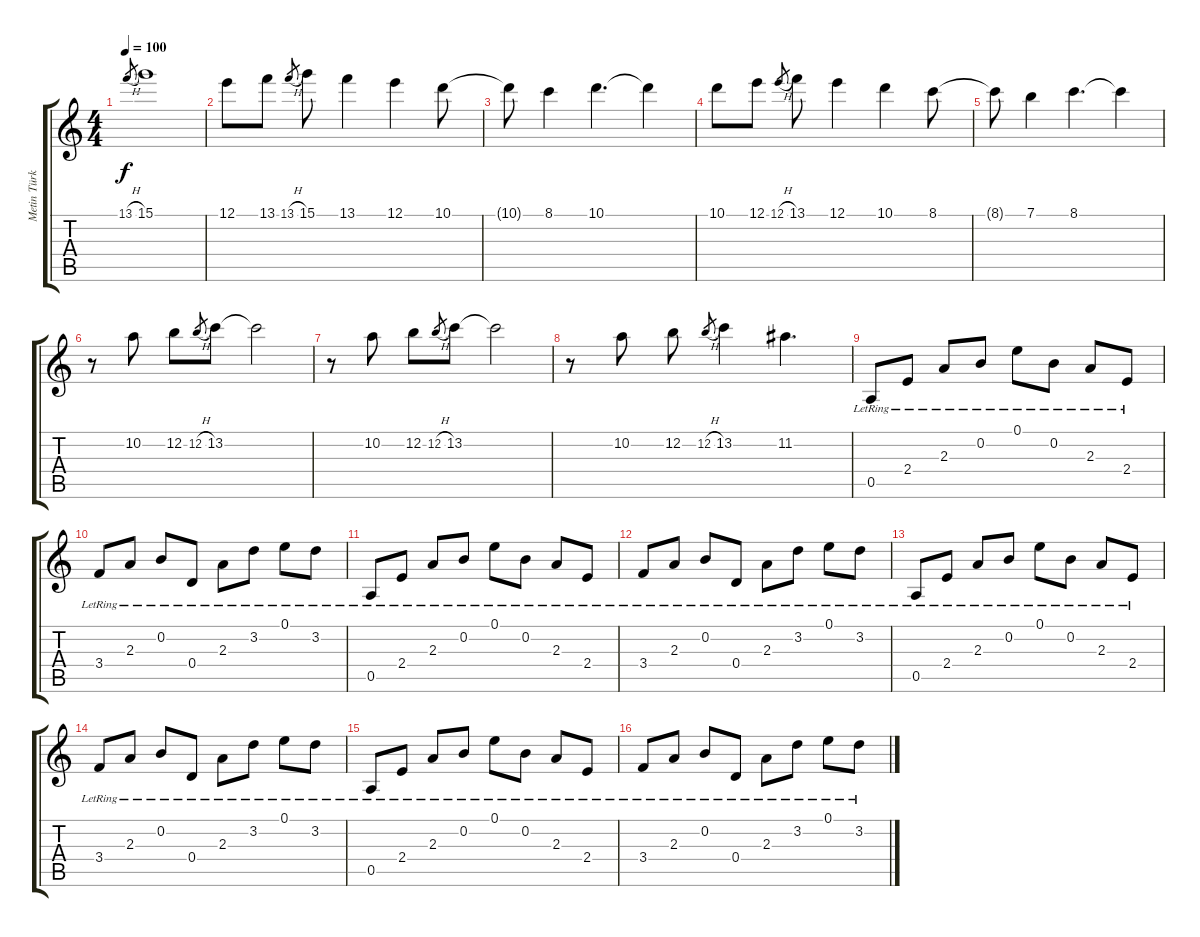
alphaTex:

\track ("Metin Türkcan" "Metin Türk") {instrument acousticguitarsteel}
\staff {score tabs}
\tuning (E4 B3 G3 D3 A2 E2) {hide}
\ts (4 4)
\tempo 100
\clef g2
\ks c
13.1{h}.8{gr dy f} 15.1.1 |
12.1.8 13.1.8 13.1{h}.8{gr} 15.1.8 13.1.4 12.1.4 10.1.8 |
10.1{t}.8 8.1.4 10.1.4{d} 10.1{t}.4 |
10.1.8 12.1.8 12.1{h}.8{gr} 13.1.8 12.1.4 10.1.4 8.1.8 |
8.1{t}.8 7.1.4 8.1.4{d} 8.1{t}.4 |
r.8 10.2.8 12.2.8 12.2{h}.8{gr} 13.2.8 13.2{t}.2 |
r.8 10.2.8 12.2.8 12.2{h}.8{gr} 13.2.8 13.2{t}.2 |
r.8 10.2.8 12.2.8 12.2{h}.8{gr} 13.2.4 11.2.4{d} |
0.5{lr}.8 2.4{lr}.8 2.3{lr}.8 0.2{lr}.8 0.1{lr}.8 0.2{lr}.8 2.3{lr}.8 2.4{lr}.8 |
3.4{lr}.8 2.3{lr}.8 0.2{lr}.8 0.4{lr}.8 2.3{lr}.8 3.2{lr}.8 0.1{lr}.8 3.2{lr}.8 |
0.5{lr}.8 2.4{lr}.8 2.3{lr}.8 0.2{lr}.8 0.1{lr}.8 0.2{lr}.8 2.3{lr}.8 2.4{lr}.8 |
3.4{lr}.8 2.3{lr}.8 0.2{lr}.8 0.4{lr}.8 2.3{lr}.8 3.2{lr}.8 0.1{lr}.8 3.2{lr}.8 |
0.5{lr}.8 2.4{lr}.8 2.3{lr}.8 0.2{lr}.8 0.1{lr}.8 0.2{lr}.8 2.3{lr}.8 2.4{lr}.8 |
3.4{lr}.8 2.3{lr}.8 0.2{lr}.8 0.4{lr}.8 2.3{lr}.8 3.2{lr}.8 0.1{lr}.8 3.2{lr}.8 |
0.5{lr}.8 2.4{lr}.8 2.3{lr}.8 0.2{lr}.8 0.1{lr}.8 0.2{lr}.8 2.3{lr}.8 2.4{lr}.8 |
3.4{lr}.8 2.3{lr}.8 0.2{lr}.8 0.4{lr}.8 2.3{lr}.8 3.2{lr}.8 0.1{lr}.8 3.2{lr}.8
